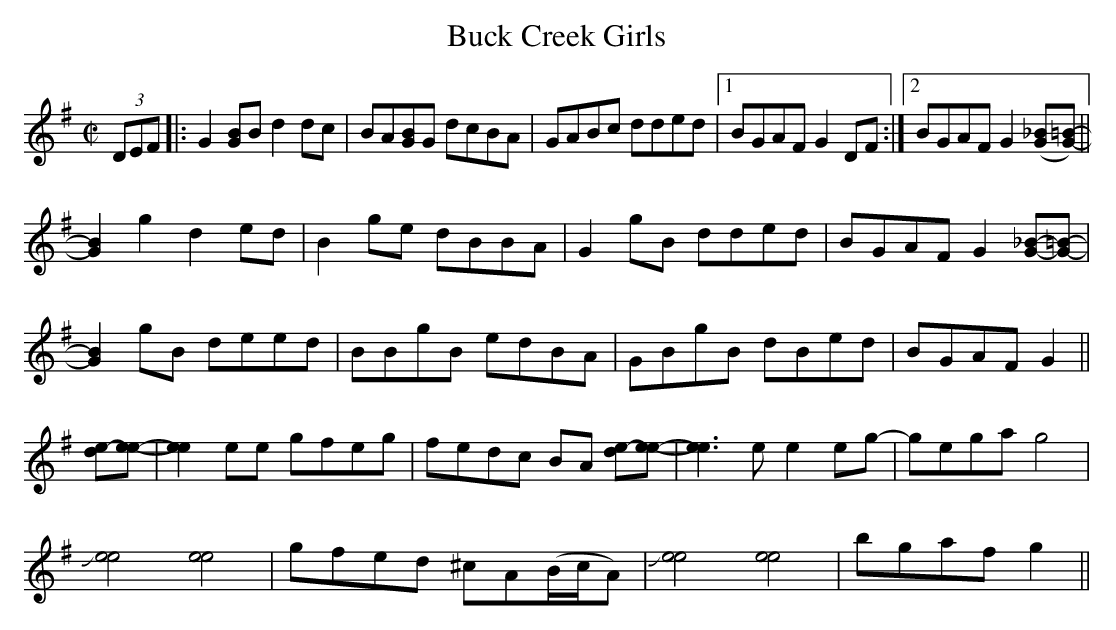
X:1
T:Buck Creek Girls
M:C|
L:1/8
K:G
(3DEF|:G2[GB]B d2dc|BA[GB]G dcBA|GABc dded|1BGAF G2DF:|2BGAF G2([G_B][G=B])-||
[G2B2]g2d2 ed|B2 ge dBBA|G2gB dded|BGAF G2[G_B]-[G=B]-|
[G2B2]gB deed|BBgB edBA|GBgB dBed|BGAF G2||
[de]-[ee]-|[e2e2]ee gfeg|fedc BA [de]-[ee]-|[e3e3]e e2 eg-|gega g4|
J[e4e4][e4e4]|gfed ^cA(B/c/A)|J[e4e4][e4e4]|bgaf g2||
